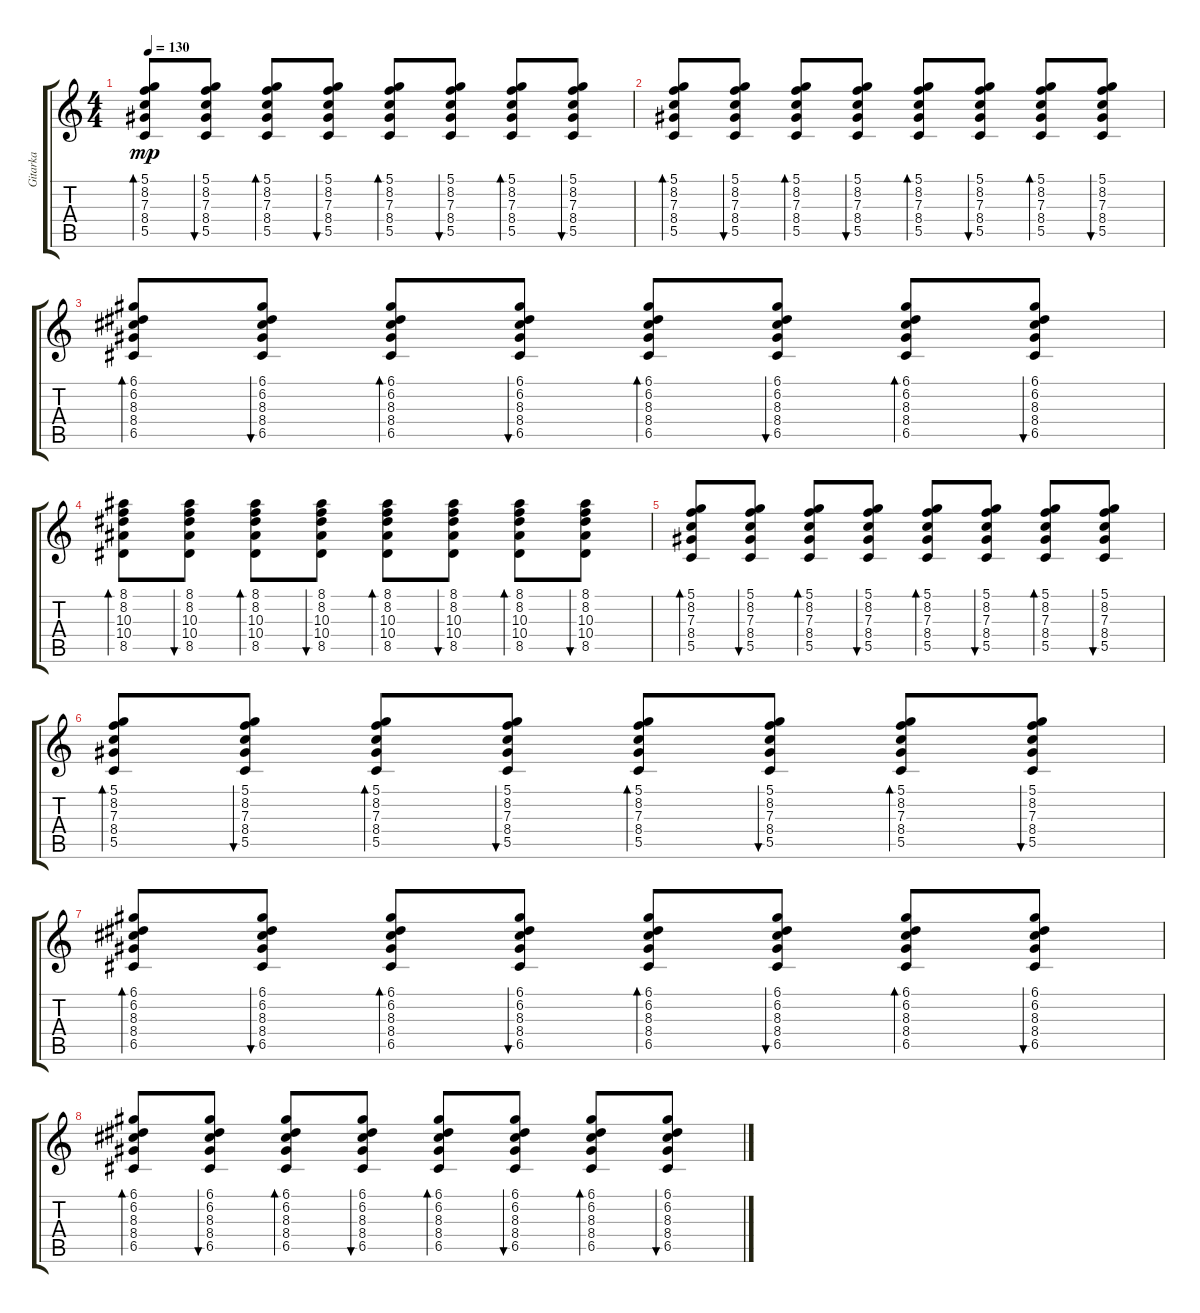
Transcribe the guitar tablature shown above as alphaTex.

\track ("Gitarka" "Gitarka") {instrument electricguitarjazz}
\staff {score tabs}
\tuning (D4 A3 F3 C3 G2 C2) {hide}
\ts (4 4)
\tempo 130
\clef g2
\ks c
(5.1 8.2 7.3 8.4 5.5).8{bd 60 dy mp} (5.1 8.2 7.3 8.4 5.5).8{bu 60} (5.1 8.2 7.3 8.4 5.5).8{bd 60} (5.1 8.2 7.3 8.4 5.5).8{bu 60} (5.1 8.2 7.3 8.4 5.5).8{bd 60} (5.1 8.2 7.3 8.4 5.5).8{bu 60} (5.1 8.2 7.3 8.4 5.5).8{bd 60} (5.1 8.2 7.3 8.4 5.5).8{bu 60} |
(5.1 8.2 7.3 8.4 5.5).8{bd 60} (5.1 8.2 7.3 8.4 5.5).8{bu 60} (5.1 8.2 7.3 8.4 5.5).8{bd 60} (5.1 8.2 7.3 8.4 5.5).8{bu 60} (5.1 8.2 7.3 8.4 5.5).8{bd 60} (5.1 8.2 7.3 8.4 5.5).8{bu 60} (5.1 8.2 7.3 8.4 5.5).8{bd 60} (5.1 8.2 7.3 8.4 5.5).8{bu 60} |
(6.1 6.2 8.3 8.4 6.5).8{bd 60} (6.1 6.2 8.3 8.4 6.5).8{bu 60} (6.1 6.2 8.3 8.4 6.5).8{bd 60} (6.1 6.2 8.3 8.4 6.5).8{bu 60} (6.1 6.2 8.3 8.4 6.5).8{bd 60} (6.1 6.2 8.3 8.4 6.5).8{bu 60} (6.1 6.2 8.3 8.4 6.5).8{bd 60} (6.1 6.2 8.3 8.4 6.5).8{bu 60} |
(8.1 8.2 10.3 10.4 8.5).8{bd 60} (8.1 8.2 10.3 10.4 8.5).8{bu 60} (8.1 8.2 10.3 10.4 8.5).8{bd 60} (8.1 8.2 10.3 10.4 8.5).8{bu 60} (8.1 8.2 10.3 10.4 8.5).8{bd 60} (8.1 8.2 10.3 10.4 8.5).8{bu 60} (8.1 8.2 10.3 10.4 8.5).8{bd 60} (8.1 8.2 10.3 10.4 8.5).8{bu 60} |
(5.1 8.2 7.3 8.4 5.5).8{bd 60} (5.1 8.2 7.3 8.4 5.5).8{bu 60} (5.1 8.2 7.3 8.4 5.5).8{bd 60} (5.1 8.2 7.3 8.4 5.5).8{bu 60} (5.1 8.2 7.3 8.4 5.5).8{bd 60} (5.1 8.2 7.3 8.4 5.5).8{bu 60} (5.1 8.2 7.3 8.4 5.5).8{bd 60} (5.1 8.2 7.3 8.4 5.5).8{bu 60} |
(5.1 8.2 7.3 8.4 5.5).8{bd 60} (5.1 8.2 7.3 8.4 5.5).8{bu 60} (5.1 8.2 7.3 8.4 5.5).8{bd 60} (5.1 8.2 7.3 8.4 5.5).8{bu 60} (5.1 8.2 7.3 8.4 5.5).8{bd 60} (5.1 8.2 7.3 8.4 5.5).8{bu 60} (5.1 8.2 7.3 8.4 5.5).8{bd 60} (5.1 8.2 7.3 8.4 5.5).8{bu 60} |
(6.1 6.2 8.3 8.4 6.5).8{bd 60} (6.1 6.2 8.3 8.4 6.5).8{bu 60} (6.1 6.2 8.3 8.4 6.5).8{bd 60} (6.1 6.2 8.3 8.4 6.5).8{bu 60} (6.1 6.2 8.3 8.4 6.5).8{bd 60} (6.1 6.2 8.3 8.4 6.5).8{bu 60} (6.1 6.2 8.3 8.4 6.5).8{bd 60} (6.1 6.2 8.3 8.4 6.5).8{bu 60} |
(6.1 6.2 8.3 8.4 6.5).8{bd 60} (6.1 6.2 8.3 8.4 6.5).8{bu 60} (6.1 6.2 8.3 8.4 6.5).8{bd 60} (6.1 6.2 8.3 8.4 6.5).8{bu 60} (6.1 6.2 8.3 8.4 6.5).8{bd 60} (6.1 6.2 8.3 8.4 6.5).8{bu 60} (6.1 6.2 8.3 8.4 6.5).8{bd 60} (6.1 6.2 8.3 8.4 6.5).8{bu 60}
